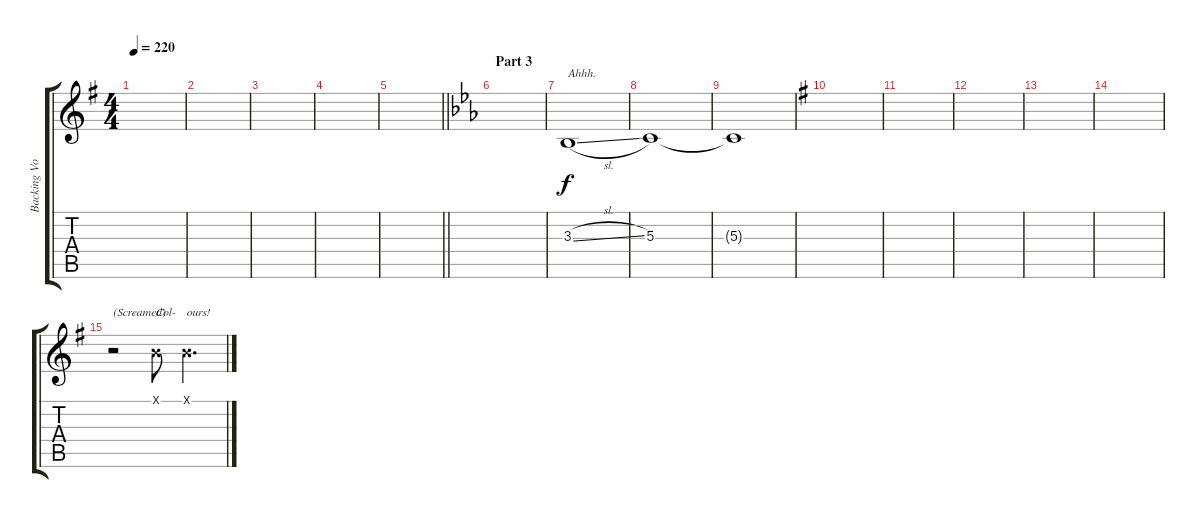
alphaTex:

\track ("Backing Vocals - James Johnston" "Backing Vo") {instrument altosax}
\staff {score tabs}
\tuning (E4 B3 G3 D3 A2 E2) {hide}
\ts (4 4)
\tempo 220
\clef g2
\ks eminor
|
|
|
|
\barLineRight lightlight
|
\section ("" "Part 3")
\ks eb
|
3.3{sl}.1{txt "Ahhh." balance 2} |
5.3.1 |
5.3{t}.1 |
\ks eminor
|
|
|
|
|
r.2{txt "(Screamed)"} 7.1{x}.8{txt "Col-"} 7.1{x}.4{d txt "ours!"}
